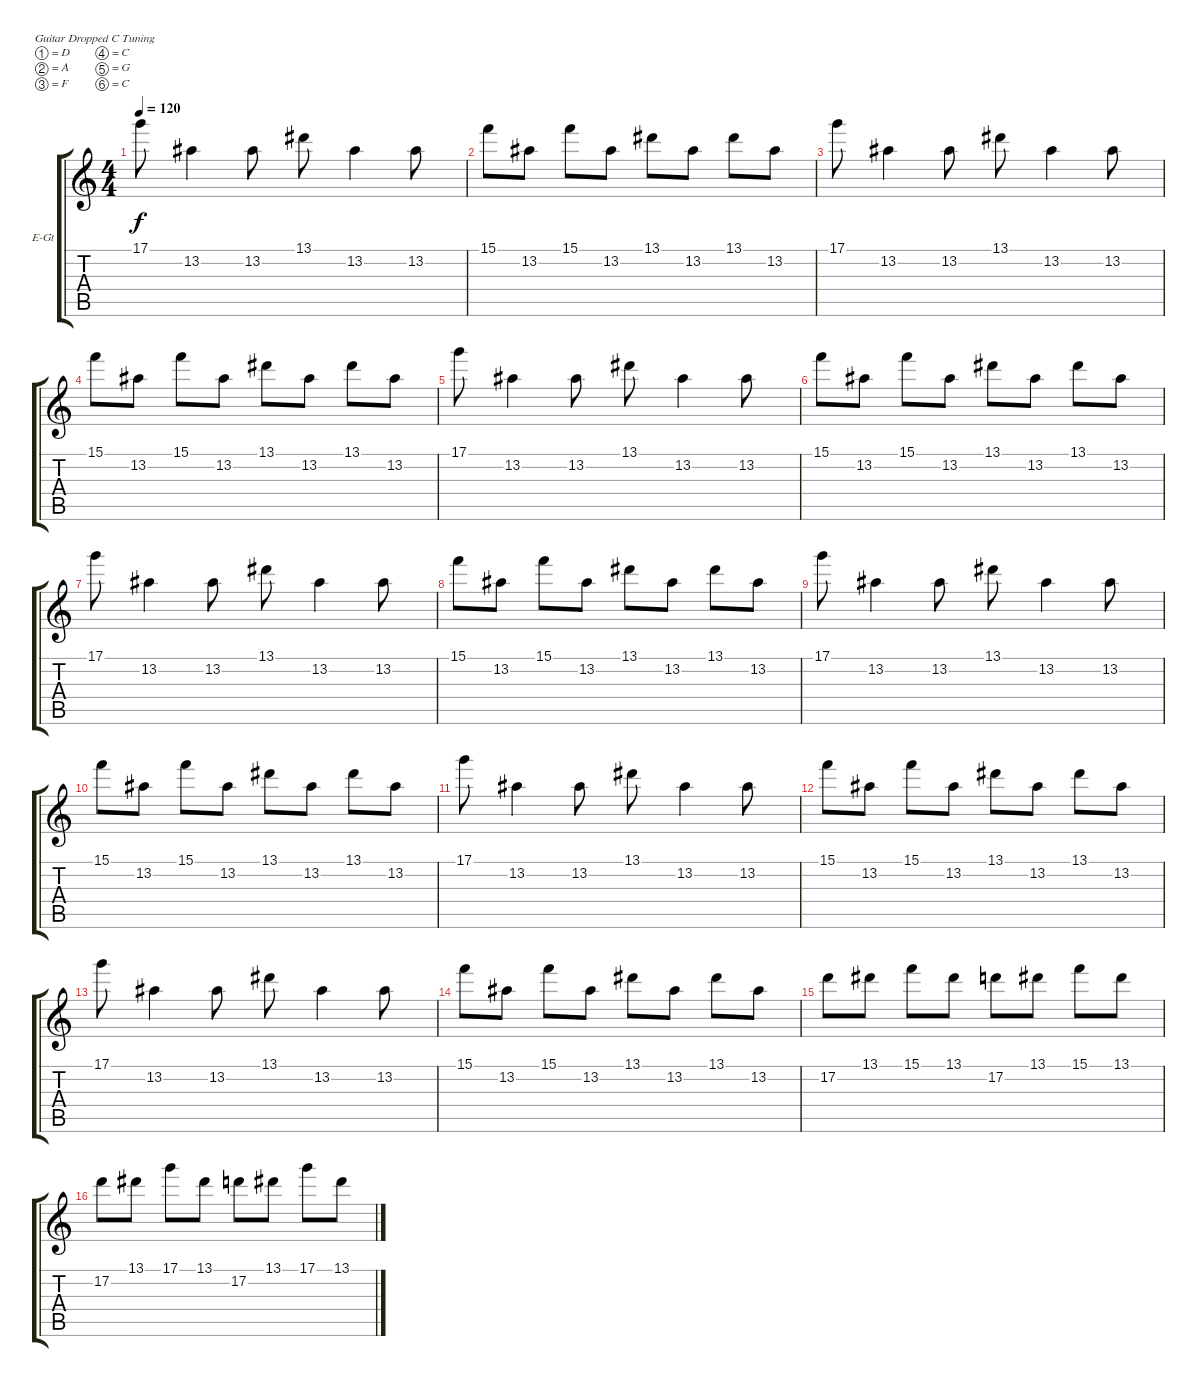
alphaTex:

\defaultSystemsLayout 4
\bracketExtendMode groupsimilarinstruments
\firstSystemTrackNameOrientation horizontal
\otherSystemsTrackNameOrientation horizontal
\track ("Electric Guitar" "E-Gt") {instrument overdrivenguitar}
\staff {score tabs}
\tuning (D4 A3 F3 C3 G2 C2)
\ts (4 4)
\tempo 120
\clef g2
\ks c
17.1.8{dy f} 13.2.4 13.2.8 13.1.8 13.2.4 13.2.8 |
15.1.8 13.2.8 15.1.8 13.2.8 13.1.8 13.2.8 13.1.8 13.2.8 |
17.1.8 13.2.4 13.2.8 13.1.8 13.2.4 13.2.8 |
15.1.8 13.2.8 15.1.8 13.2.8 13.1.8 13.2.8 13.1.8 13.2.8 |
17.1.8 13.2.4 13.2.8 13.1.8 13.2.4 13.2.8 |
15.1.8 13.2.8 15.1.8 13.2.8 13.1.8 13.2.8 13.1.8 13.2.8 |
17.1.8 13.2.4 13.2.8 13.1.8 13.2.4 13.2.8 |
15.1.8 13.2.8 15.1.8 13.2.8 13.1.8 13.2.8 13.1.8 13.2.8 |
17.1.8 13.2.4 13.2.8 13.1.8 13.2.4 13.2.8 |
15.1.8 13.2.8 15.1.8 13.2.8 13.1.8 13.2.8 13.1.8 13.2.8 |
17.1.8 13.2.4 13.2.8 13.1.8 13.2.4 13.2.8 |
15.1.8 13.2.8 15.1.8 13.2.8 13.1.8 13.2.8 13.1.8 13.2.8 |
17.1.8 13.2.4 13.2.8 13.1.8 13.2.4 13.2.8 |
15.1.8 13.2.8 15.1.8 13.2.8 13.1.8 13.2.8 13.1.8 13.2.8 |
17.2.8 13.1.8 15.1.8 13.1.8 17.2.8 13.1.8 15.1.8 13.1.8 |
17.2.8 13.1.8 17.1.8 13.1.8 17.2.8 13.1.8 17.1.8 13.1.8
